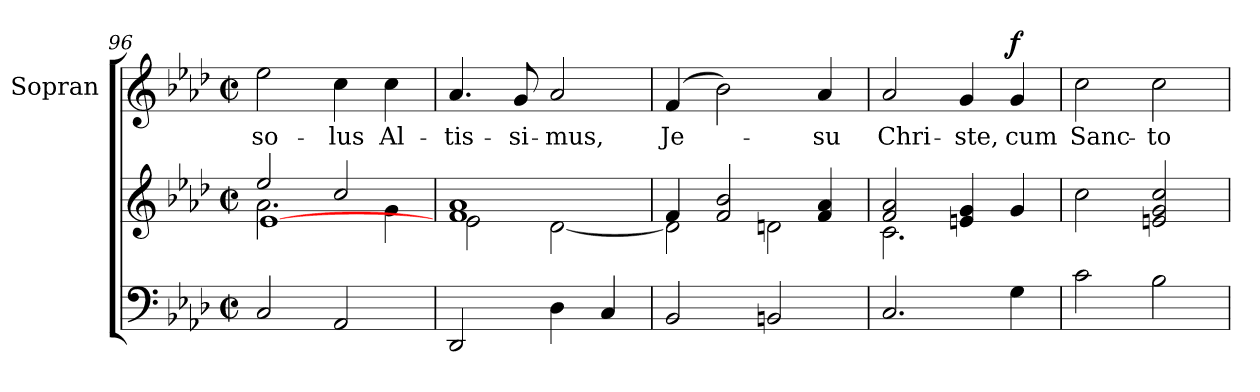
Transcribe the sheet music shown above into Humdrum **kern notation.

**kern	**kern	**kern	**text	**dynam
*part2	*part2	*part1	*part1	*part1
*staff3	*staff2	*staff1	*staff1	*staff1
*	*	*I"Sopran	*	*
*	*	*I'S.	*	*
*clefF4	*clefG2	*clefG2	*	*
*k[b-e-a-d-]	*k[b-e-a-d-]	*k[b-e-a-d-]	*	*
*A-:	*A-:	*A-:	*	*
*M2/2	*M2/2	*M2/2	*	*
*met(c|)	*met(c|)	*met(c|)	*	*
=96	=96	=96	=96	=96
*	*^	*	*	*
*	*	*^	*	*	*
!	!	!	!	!	!LO:LY:b	!
2C/	2ee-/	2.a-\	[1e-	2ee-\	so-	.
!	!	!	!	!	!LO:LY:b	!
2AA-/	2cc/	.	.	4cc\	-lus	.
!	!	!	!	!	!LO:LY:b	!
.	.	4g\	.	4cc\	Al-	.
*	*	*v	*v	*	*	*
=97	=97	=97	=97	=97	=97
!	!	!	!	!LO:LY:b	!
2DD-/	1f 1a-	2e-\	4.a-/	-tis-	.
!	!	!	!	!LO:LY:b	!
.	.	.	8g/	-si-	.
!	!	!	!	!LO:LY:b	!
4D-\	.	[<2d-\	2a-/	-mus,	.
4C/	.	.	.	.	.
=98	=98	=98	=98	=98	=98
!	!	!	!	!LO:LY:b	!
2BB-/	4f/	2d-\]	(4f/	Je-	.
.	2f/ 2b-/	.	2b-\)	.	.
2BBn/	.	2dn\	.	.	.
!	!	!	!	!LO:LY:b	!
.	4f/ 4a-/	.	4a-/	-su	.
=99	=99	=99	=99	=99	=99
!	!	!	!	!LO:LY:b	!
2.C/	2f/ 2a-/	2.c\	2a-/	Chri-	.
!	!	!	!	!LO:LY:b	!
.	4en/ 4g/	.	4g/	-ste,	.
!	!	!	!	!LO:LY:b	!LO:DY:a
4G\	4g/	4ryy	4g/	cum	f
=100	=100	=100	=100	=100	=100
!	!	!	!	!LO:LY:b	!
*	*v	*v	*	*	*
2c\	2cc\	2cc\	Sanc-	.
!	!	!	!LO:LY:b	!
2B-\	2en/ 2g/ 2cc/	2cc\	-to	.
=	=	=	=	=
*-	*-	*-	*-	*-
